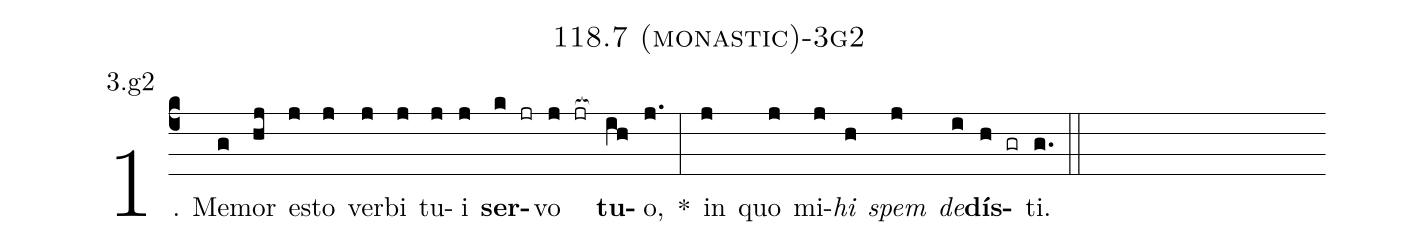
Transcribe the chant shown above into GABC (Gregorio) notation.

name: 118.7 (monastic)-3g2;
annotation: 3.g2;
%%
(c4)1. Me(g)mor(hj) es(j)to(j) ver(j)bi(j) tu(j)i(j) <b>ser</b>(k jr)vo(j jr[ocb:1{]) <b>tu</b>(ih[ocb:0}])o,(j.) *(:) in(j) quo(j) mi(j)<i>hi</i>(h) <i>spem</i>(j) <i>de</i>(i)<b>dís</b>(h gr)ti.(g.) (::)
